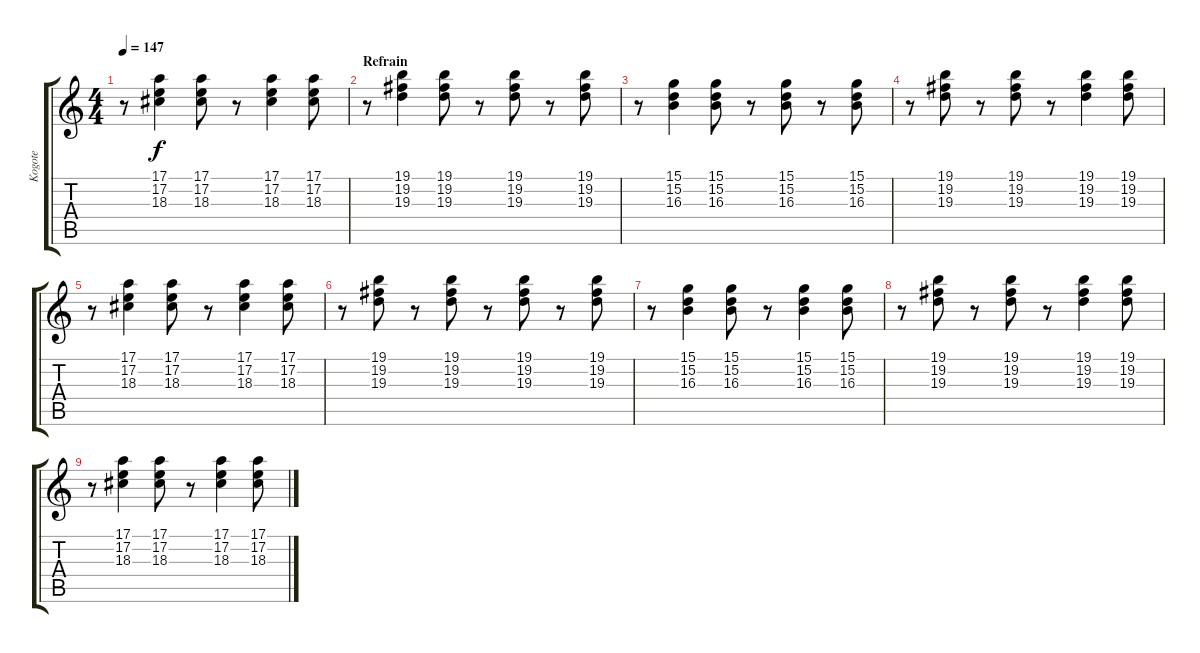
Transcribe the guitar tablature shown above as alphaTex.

\track ("Kogote" "Kogote") {instrument drawbarorgan}
\staff {score tabs}
\tuning (E4 B3 G3 D3 A2 E2) {hide}
\ts (4 4)
\tempo 147
\clef g2
\ks c
r.8{dy f} (17.1 17.2 18.3).4 (17.1 17.2 18.3).8 r.8 (17.1 17.2 18.3).4 (17.1 17.2 18.3).8 |
\section ("" "Refrain")
r.8 (19.1 19.2 19.3).4 (19.1 19.2 19.3).8 r.8 (19.1 19.2 19.3).8 r.8 (19.1 19.2 19.3).8 |
r.8 (15.1 15.2 16.3).4 (15.1 15.2 16.3).8 r.8 (15.1 15.2 16.3).8 r.8 (15.1 15.2 16.3).8 |
r.8 (19.1 19.2 19.3).8 r.8 (19.1 19.2 19.3).8 r.8 (19.1 19.2 19.3).4 (19.1 19.2 19.3).8 |
r.8 (17.1 17.2 18.3).4 (17.1 17.2 18.3).8 r.8 (17.1 17.2 18.3).4 (17.1 17.2 18.3).8 |
r.8 (19.1 19.2 19.3).8 r.8 (19.1 19.2 19.3).8 r.8 (19.1 19.2 19.3).8 r.8 (19.1 19.2 19.3).8 |
r.8 (15.1 15.2 16.3).4 (15.1 15.2 16.3).8 r.8 (15.1 15.2 16.3).4 (15.1 15.2 16.3).8 |
r.8 (19.1 19.2 19.3).8 r.8 (19.1 19.2 19.3).8 r.8 (19.1 19.2 19.3).4 (19.1 19.2 19.3).8 |
r.8 (17.1 17.2 18.3).4 (17.1 17.2 18.3).8 r.8 (17.1 17.2 18.3).4 (17.1 17.2 18.3).8
